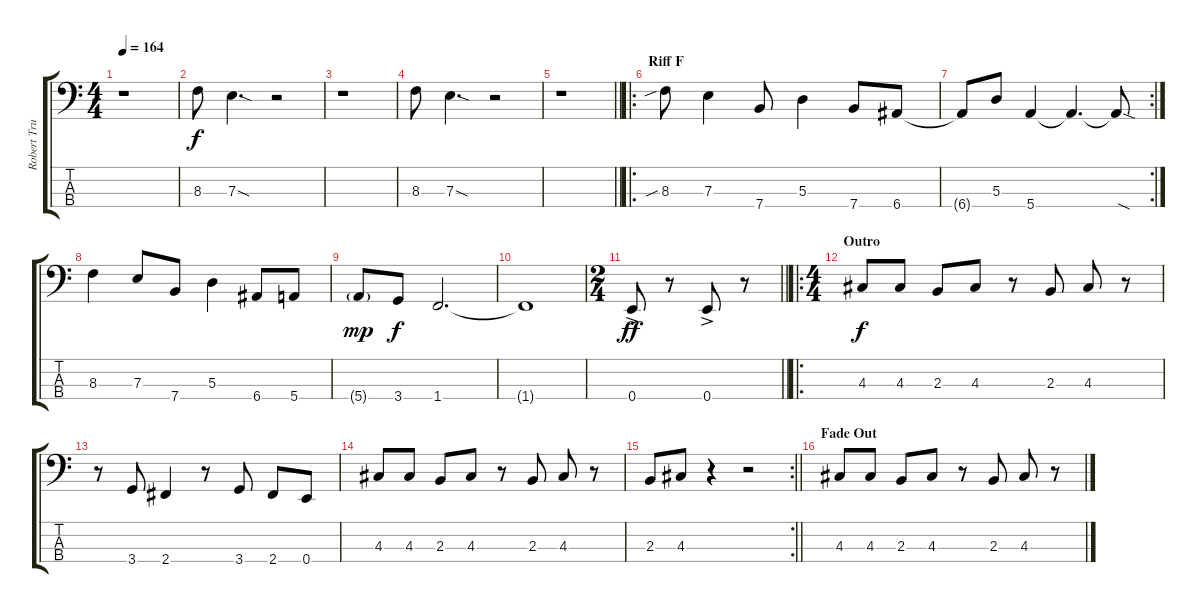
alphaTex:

\track ("Robert Trujillo" "Robert Tru") {instrument electricbassfinger}
\staff {score tabs}
\tuning (G2 D2 A1 E1) {hide}
\ts (4 4)
\tempo 164
\clef f4
\ks c
r.1{dy ff} |
8.3.8{dy f} 7.3{sod}.4{d} r.2 |
r.1 |
8.3.8 7.3{sod}.4{d} r.2 |
\barLineRight lightlight
r.1 |
\ro
\section ("" "Riff F")
8.3{sib}.8 7.3.4 7.4.8 5.3.4 7.4.8 6.4.8 |
\rc 2
6.4{t}.8 5.3.8 5.4.4 5.4{t}.4{d} 5.4{sod t}.8 |
8.3.4 7.3.8 7.4.8 5.3.4 6.4.8 5.4.8 |
5.4{g}.8{dy mp} 3.4.8{dy f} 1.4.2{d} |
1.4{t}.1 |
\ts (2 4)
\barLineRight lightlight
0.4{ac}.8{dy ff} r.8 0.4{ac}.8 r.8 |
\ro
\ts (4 4)
\section ("" "Outro")
4.3.8{dy f} 4.3.8 2.3.8 4.3.8 r.8 2.3.8 4.3.8 r.8 |
r.8 3.4.8 2.4.4 r.8 3.4.8 2.4.8 0.4.8 |
4.3.8 4.3.8 2.3.8 4.3.8 r.8 2.3.8 4.3.8 r.8 |
\rc 2
\barLineRight lightlight
2.3.8 4.3.8 r.4 r.2 |
\section ("" "Fade Out")
4.3.8{volume 14} 4.3.8 2.3.8 4.3.8 r.8 2.3.8 4.3.8 r.8
